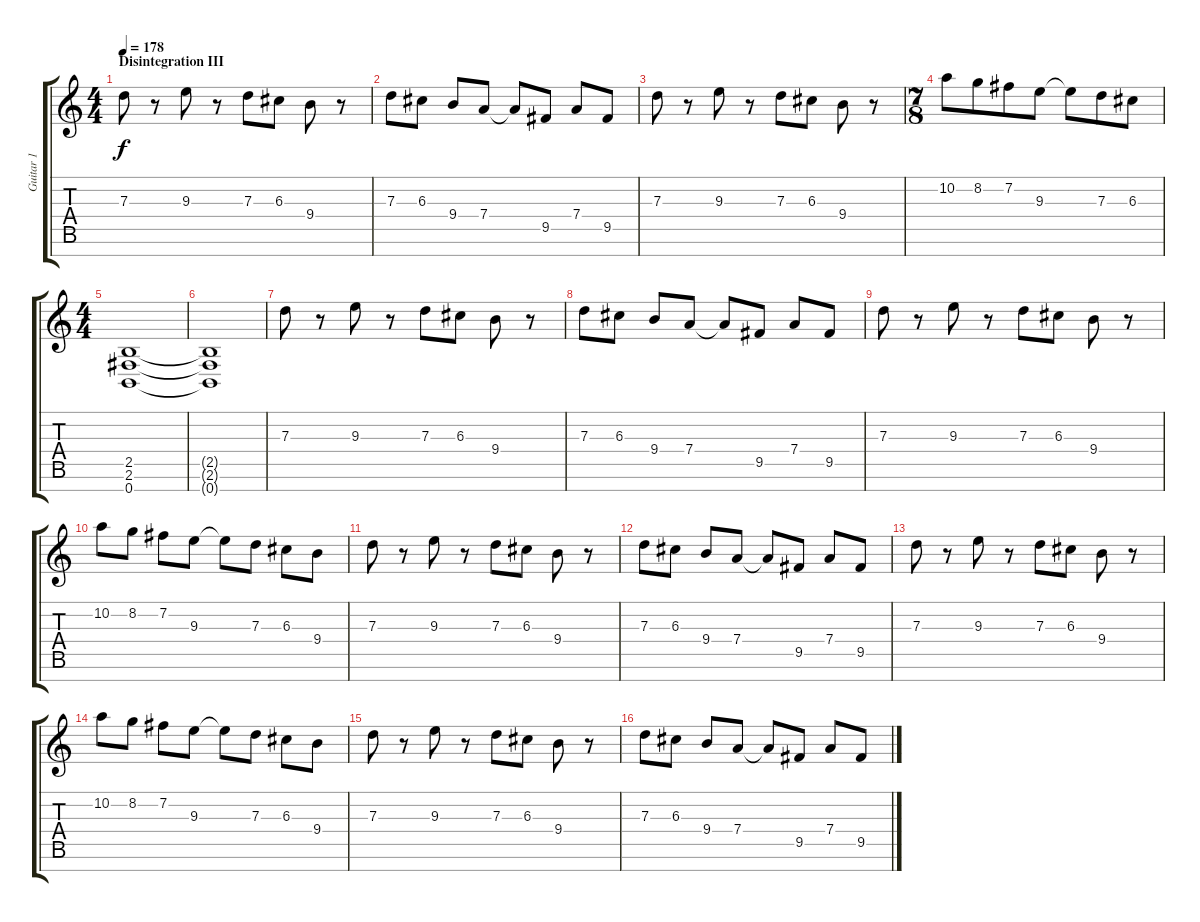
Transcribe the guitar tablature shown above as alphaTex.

\track ("Guitar 1" "Guitar 1") {instrument distortionguitar}
\staff {score tabs}
\tuning (E4 B3 G3 D3 A2 E2 B1) {hide}
\ts (4 4)
\section ("" "Disintegration III")
\tempo 178
\clef g2
\ks c
7.3.8{dy f} r.8 9.3.8 r.8 7.3.8 6.3.8 9.4.8 r.8 |
7.3.8 6.3.8 9.4.8 7.4.8 7.4{t}.8 9.5.8 7.4.8 9.5.8 |
7.3.8 r.8 9.3.8 r.8 7.3.8 6.3.8 9.4.8 r.8 |
\ts (7 8)
10.2.8 8.2.8 7.2.8 9.3.8 9.3{t}.8 7.3.8 6.3.8 |
\ts (4 4)
(2.5 2.6 0.7).1 |
(2.5{t} 2.6{t} 0.7{t}).1 |
\section ("" "")
7.3.8 r.8 9.3.8 r.8 7.3.8 6.3.8 9.4.8 r.8 |
7.3.8 6.3.8 9.4.8 7.4.8 7.4{t}.8 9.5.8 7.4.8 9.5.8 |
7.3.8 r.8 9.3.8 r.8 7.3.8 6.3.8 9.4.8 r.8 |
10.2.8 8.2.8 7.2.8 9.3.8 9.3{t}.8 7.3.8 6.3.8 9.4.8 |
7.3.8 r.8 9.3.8 r.8 7.3.8 6.3.8 9.4.8 r.8 |
7.3.8 6.3.8 9.4.8 7.4.8 7.4{t}.8 9.5.8 7.4.8 9.5.8 |
7.3.8 r.8 9.3.8 r.8 7.3.8 6.3.8 9.4.8 r.8 |
10.2.8 8.2.8 7.2.8 9.3.8 9.3{t}.8 7.3.8 6.3.8 9.4.8 |
7.3.8 r.8 9.3.8 r.8 7.3.8 6.3.8 9.4.8 r.8 |
7.3.8 6.3.8 9.4.8 7.4.8 7.4{t}.8 9.5.8 7.4.8 9.5.8
